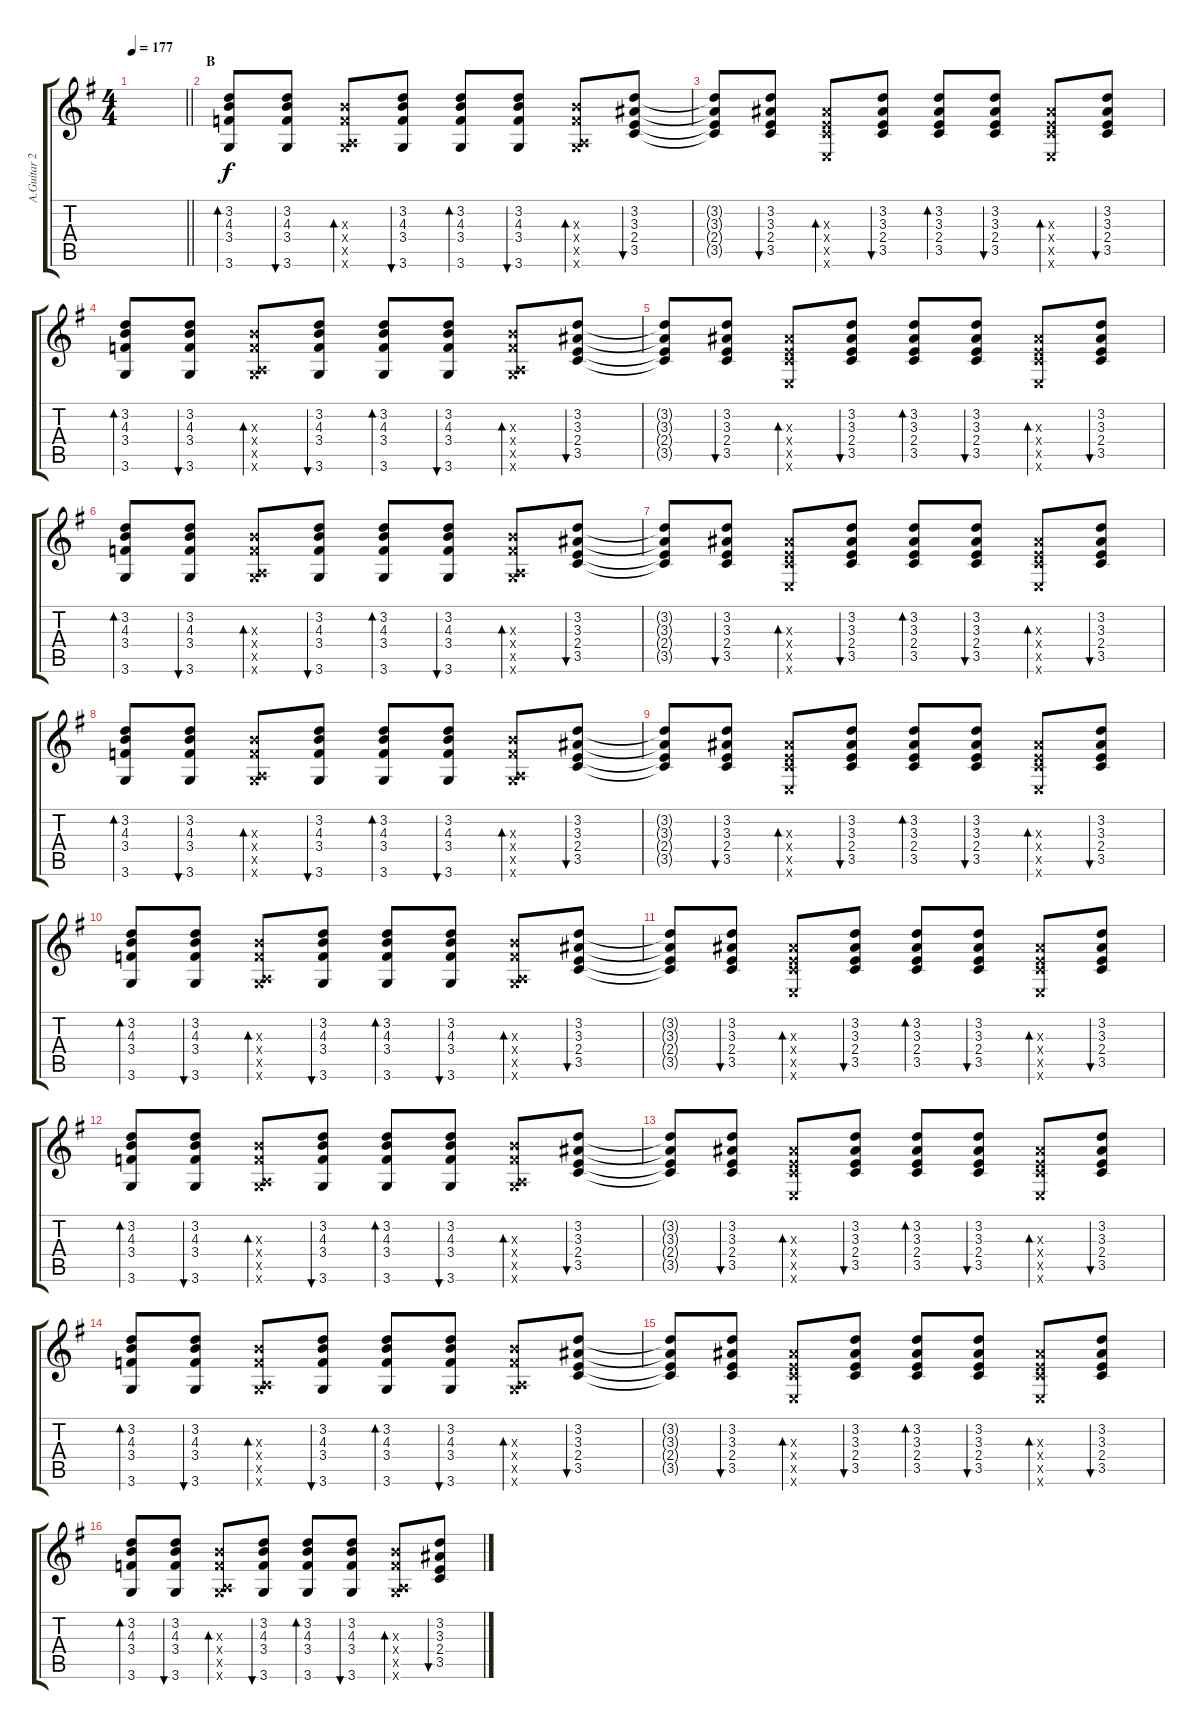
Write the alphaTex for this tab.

\track ("A.Guitar 2" "A.Guitar 2") {instrument acousticguitarsteel}
\staff {score tabs}
\tuning (E4 B3 G3 D3 A2 E2) {hide}
\ts (4 4)
\tempo 177
\clef g2
\barLineRight lightlight
\ks g
|
\section ("" "B")
(3.2 4.3 3.4 3.6).8{bd 30} (3.2 4.3 3.4 3.6).8{bu 30} (4.3{x} 3.4{x} 0.5{x} 3.6{x}).8{bd 30} (3.2 4.3 3.4 3.6).8{bu 30} (3.2 4.3 3.4 3.6).8{bd 30} (3.2 4.3 3.4 3.6).8{bu 30} (4.3{x} 3.4{x} 0.5{x} 3.6{x}).8{bd 30} (3.2 3.3 2.4 3.5).8{bu 30} |
(3.2{t} 3.3{t} 2.4{t} 3.5{t}).8 (3.2 3.3 2.4 3.5).8{bu 30} (3.3{x} 2.4{x} 3.5{x} 0.6{x}).8{bd 30} (3.2 3.3 2.4 3.5).8{bu 30} (3.2 3.3 2.4 3.5).8{bd 30} (3.2 3.3 2.4 3.5).8{bu 30} (3.3{x} 2.4{x} 3.5{x} 0.6{x}).8{bd 30} (3.2 3.3 2.4 3.5).8{bu 30} |
(3.2 4.3 3.4 3.6).8{bd 30} (3.2 4.3 3.4 3.6).8{bu 30} (4.3{x} 3.4{x} 0.5{x} 3.6{x}).8{bd 30} (3.2 4.3 3.4 3.6).8{bu 30} (3.2 4.3 3.4 3.6).8{bd 30} (3.2 4.3 3.4 3.6).8{bu 30} (4.3{x} 3.4{x} 0.5{x} 3.6{x}).8{bd 30} (3.2 3.3 2.4 3.5).8{bu 30} |
(3.2{t} 3.3{t} 2.4{t} 3.5{t}).8 (3.2 3.3 2.4 3.5).8{bu 30} (3.3{x} 2.4{x} 3.5{x} 0.6{x}).8{bd 30} (3.2 3.3 2.4 3.5).8{bu 30} (3.2 3.3 2.4 3.5).8{bd 30} (3.2 3.3 2.4 3.5).8{bu 30} (3.3{x} 2.4{x} 3.5{x} 0.6{x}).8{bd 30} (3.2 3.3 2.4 3.5).8{bu 30} |
(3.2 4.3 3.4 3.6).8{bd 30} (3.2 4.3 3.4 3.6).8{bu 30} (4.3{x} 3.4{x} 0.5{x} 3.6{x}).8{bd 30} (3.2 4.3 3.4 3.6).8{bu 30} (3.2 4.3 3.4 3.6).8{bd 30} (3.2 4.3 3.4 3.6).8{bu 30} (4.3{x} 3.4{x} 0.5{x} 3.6{x}).8{bd 30} (3.2 3.3 2.4 3.5).8{bu 30} |
(3.2{t} 3.3{t} 2.4{t} 3.5{t}).8 (3.2 3.3 2.4 3.5).8{bu 30} (3.3{x} 2.4{x} 3.5{x} 0.6{x}).8{bd 30} (3.2 3.3 2.4 3.5).8{bu 30} (3.2 3.3 2.4 3.5).8{bd 30} (3.2 3.3 2.4 3.5).8{bu 30} (3.3{x} 2.4{x} 3.5{x} 0.6{x}).8{bd 30} (3.2 3.3 2.4 3.5).8{bu 30} |
(3.2 4.3 3.4 3.6).8{bd 30} (3.2 4.3 3.4 3.6).8{bu 30} (4.3{x} 3.4{x} 0.5{x} 3.6{x}).8{bd 30} (3.2 4.3 3.4 3.6).8{bu 30} (3.2 4.3 3.4 3.6).8{bd 30} (3.2 4.3 3.4 3.6).8{bu 30} (4.3{x} 3.4{x} 0.5{x} 3.6{x}).8{bd 30} (3.2 3.3 2.4 3.5).8{bu 30} |
(3.2{t} 3.3{t} 2.4{t} 3.5{t}).8 (3.2 3.3 2.4 3.5).8{bu 30} (3.3{x} 2.4{x} 3.5{x} 0.6{x}).8{bd 30} (3.2 3.3 2.4 3.5).8{bu 30} (3.2 3.3 2.4 3.5).8{bd 30} (3.2 3.3 2.4 3.5).8{bu 30} (3.3{x} 2.4{x} 3.5{x} 0.6{x}).8{bd 30} (3.2 3.3 2.4 3.5).8{bu 30} |
(3.2 4.3 3.4 3.6).8{bd 30} (3.2 4.3 3.4 3.6).8{bu 30} (4.3{x} 3.4{x} 0.5{x} 3.6{x}).8{bd 30} (3.2 4.3 3.4 3.6).8{bu 30} (3.2 4.3 3.4 3.6).8{bd 30} (3.2 4.3 3.4 3.6).8{bu 30} (4.3{x} 3.4{x} 0.5{x} 3.6{x}).8{bd 30} (3.2 3.3 2.4 3.5).8{bu 30} |
(3.2{t} 3.3{t} 2.4{t} 3.5{t}).8 (3.2 3.3 2.4 3.5).8{bu 30} (3.3{x} 2.4{x} 3.5{x} 0.6{x}).8{bd 30} (3.2 3.3 2.4 3.5).8{bu 30} (3.2 3.3 2.4 3.5).8{bd 30} (3.2 3.3 2.4 3.5).8{bu 30} (3.3{x} 2.4{x} 3.5{x} 0.6{x}).8{bd 30} (3.2 3.3 2.4 3.5).8{bu 30} |
(3.2 4.3 3.4 3.6).8{bd 30} (3.2 4.3 3.4 3.6).8{bu 30} (4.3{x} 3.4{x} 0.5{x} 3.6{x}).8{bd 30} (3.2 4.3 3.4 3.6).8{bu 30} (3.2 4.3 3.4 3.6).8{bd 30} (3.2 4.3 3.4 3.6).8{bu 30} (4.3{x} 3.4{x} 0.5{x} 3.6{x}).8{bd 30} (3.2 3.3 2.4 3.5).8{bu 30} |
(3.2{t} 3.3{t} 2.4{t} 3.5{t}).8 (3.2 3.3 2.4 3.5).8{bu 30} (3.3{x} 2.4{x} 3.5{x} 0.6{x}).8{bd 30} (3.2 3.3 2.4 3.5).8{bu 30} (3.2 3.3 2.4 3.5).8{bd 30} (3.2 3.3 2.4 3.5).8{bu 30} (3.3{x} 2.4{x} 3.5{x} 0.6{x}).8{bd 30} (3.2 3.3 2.4 3.5).8{bu 30} |
(3.2 4.3 3.4 3.6).8{bd 30} (3.2 4.3 3.4 3.6).8{bu 30} (4.3{x} 3.4{x} 0.5{x} 3.6{x}).8{bd 30} (3.2 4.3 3.4 3.6).8{bu 30} (3.2 4.3 3.4 3.6).8{bd 30} (3.2 4.3 3.4 3.6).8{bu 30} (4.3{x} 3.4{x} 0.5{x} 3.6{x}).8{bd 30} (3.2 3.3 2.4 3.5).8{bu 30} |
(3.2{t} 3.3{t} 2.4{t} 3.5{t}).8 (3.2 3.3 2.4 3.5).8{bu 30} (3.3{x} 2.4{x} 3.5{x} 0.6{x}).8{bd 30} (3.2 3.3 2.4 3.5).8{bu 30} (3.2 3.3 2.4 3.5).8{bd 30} (3.2 3.3 2.4 3.5).8{bu 30} (3.3{x} 2.4{x} 3.5{x} 0.6{x}).8{bd 30} (3.2 3.3 2.4 3.5).8{bu 30} |
(3.2 4.3 3.4 3.6).8{bd 30} (3.2 4.3 3.4 3.6).8{bu 30} (4.3{x} 3.4{x} 0.5{x} 3.6{x}).8{bd 30} (3.2 4.3 3.4 3.6).8{bu 30} (3.2 4.3 3.4 3.6).8{bd 30} (3.2 4.3 3.4 3.6).8{bu 30} (4.3{x} 3.4{x} 0.5{x} 3.6{x}).8{bd 30} (3.2 3.3 2.4 3.5).8{bu 30}
